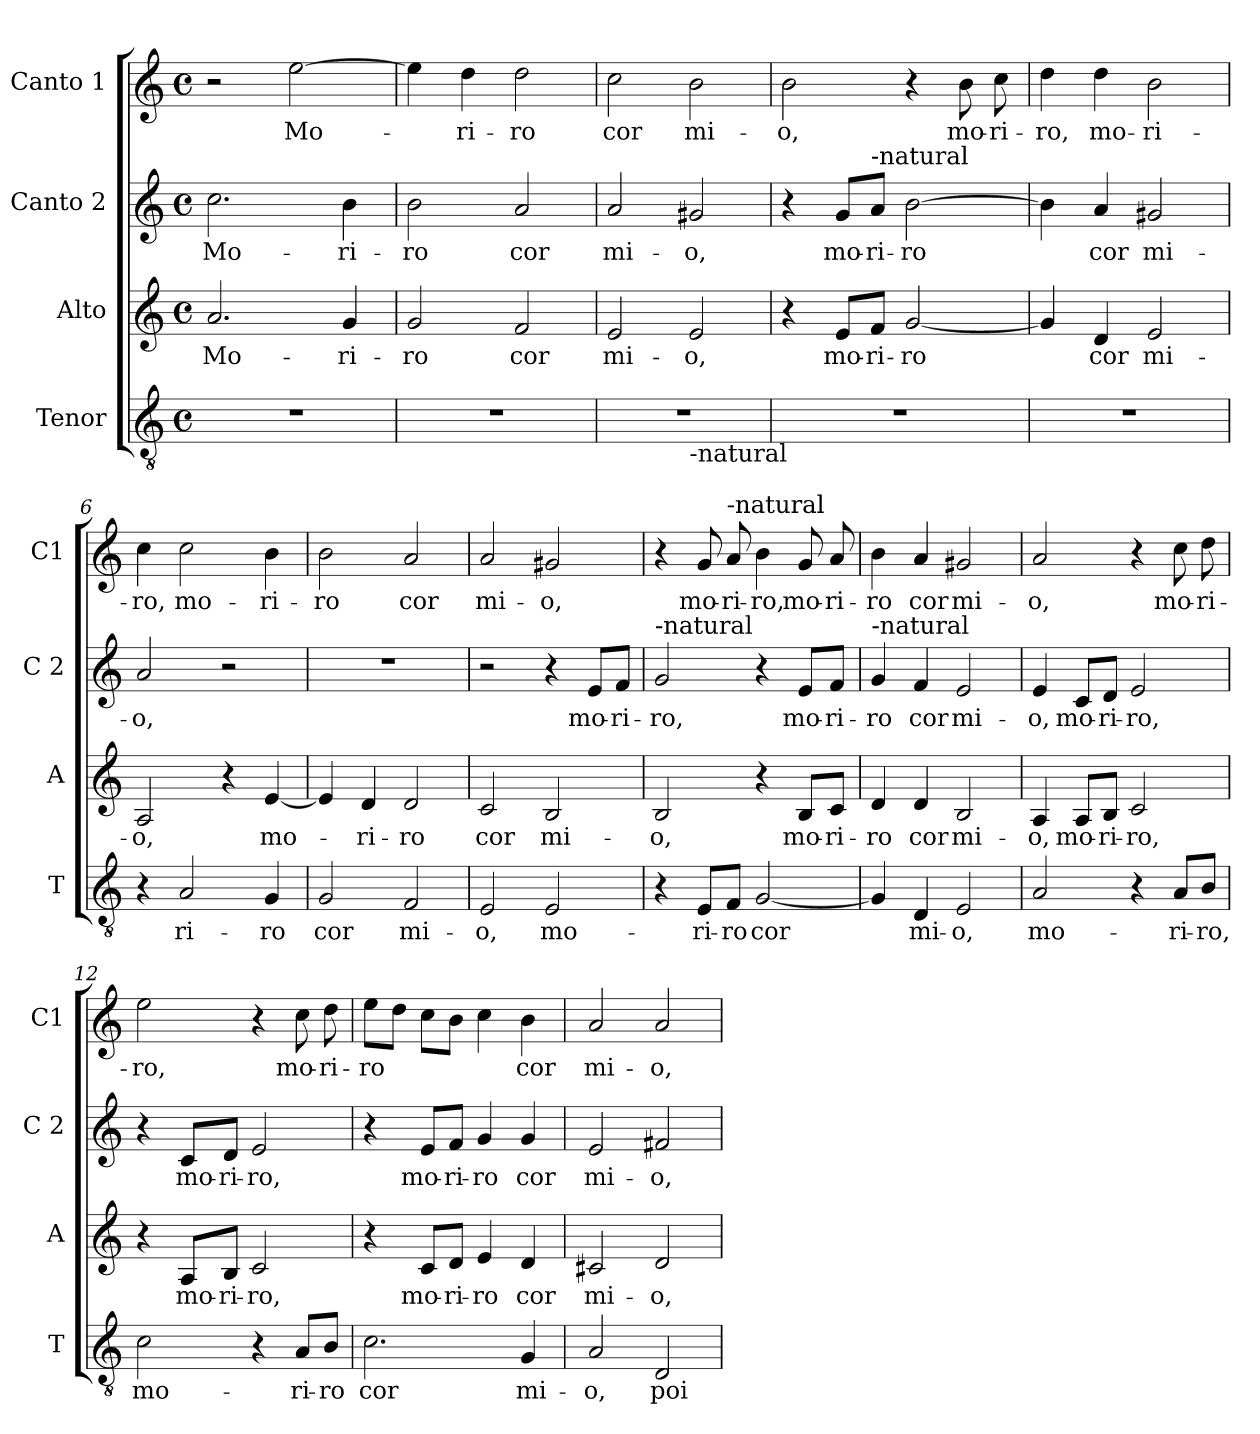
**kern	**text	**kern	**text	**kern	**text	**kern	**text
*part4	*part4	*part3	*part3	*part2	*part2	*part1	*part1
*staff4	*staff4	*staff3	*staff3	*staff2	*staff2	*staff1	*staff1
*I"Tenor	*	*I"Alto	*	*I"Canto 2	*	*I"Canto 1	*
*I'T	*	*I'A	*	*I'C 2	*	*I'C1	*
*clefGv2	*	*clefG2	*	*clefG2	*	*clefG2	*
*k[]	*	*k[]	*	*k[]	*	*k[]	*
*C:	*	*C:	*	*C:	*	*C:	*
*M4/4	*	*M4/4	*	*M4/4	*	*M4/4	*
*met(c)	*	*met(c)	*	*met(c)	*	*met(c)	*
=1	=1	=1	=1	=1	=1	=1	=1
!	!	!	!LO:LY:b	!	!LO:LY:b	!	!
1r	.	2.a/	Mo-	2.cc\	Mo-	2r	.
!	!	!	!	!	!	!	!LO:LY:b
.	.	.	.	.	.	[2ee\	Mo-
!	!	!	!LO:LY:b	!	!LO:LY:b	!	!
.	.	4g/	-ri-	4b\	-ri-	.	.
=2	=2	=2	=2	=2	=2	=2	=2
!	!	!	!LO:LY:b	!	!LO:LY:b	!	!
1r	.	2g/	-ro	2b\	-ro	4ee\]	.
!	!	!	!	!	!	!	!LO:LY:b
.	.	.	.	.	.	4dd\	-ri-
!	!	!	!LO:LY:b	!	!LO:LY:b	!	!LO:LY:b
.	.	2f/	cor	2a/	cor	2dd\	-ro
=3	=3	=3	=3	=3	=3	=3	=3
!	!	!	!LO:LY:b	!	!LO:LY:b	!	!LO:LY:b
*^	*	*	*	*	*	*	*
1r	2ryy	.	2e/	mi-	2a/	mi-	2cc\	cor
!	!LO:TX:b:t=-natural	!	!	!	!	!	!	!
!	!	!	!	!LO:LY:b	!	!LO:LY:b	!	!LO:LY:b
.	2ryy	.	2e/	-o,	2g#X/	-o,	2b\	mi-
=4	=4	=4	=4	=4	=4	=4	=4	=4
!	!	!	!	!	!	!	!	!LO:LY:b
*v	*v	*	*	*	*	*	*	*
1r	.	4r	.	4r	.	2b\	-o,
!	!	!	!LO:LY:b	!	!LO:LY:b	!	!
.	.	8e/L	mo-	8g/L	mo-	.	.
!	!	!	!	!LO:TX:a:t=-natural	!	!	!
!	!	!	!LO:LY:b	!	!LO:LY:b	!	!
.	.	8f/J	-ri-	8a/J	-ri-	.	.
!	!	!	!LO:LY:b	!	!LO:LY:b	!	!
.	.	[2g/	-ro	[2b\	-ro	4r	.
!	!	!	!	!	!	!	!LO:LY:b
.	.	.	.	.	.	8b\	mo-
!	!	!	!	!	!	!	!LO:LY:b
.	.	.	.	.	.	8cc\	-ri-
=5	=5	=5	=5	=5	=5	=5	=5
!	!	!	!	!	!	!	!LO:LY:b
1r	.	4g/]	.	4b\]	.	4dd\	-ro,
!	!	!	!LO:LY:b	!	!LO:LY:b	!	!LO:LY:b
.	.	4d/	cor	4a/	cor	4dd\	mo-
!	!	!	!LO:LY:b	!	!LO:LY:b	!	!LO:LY:b
.	.	2e/	mi-	2g#X/	mi-	2b\	-ri-
=6	=6	=6	=6	=6	=6	=6	=6
!	!	!	!LO:LY:b	!	!LO:LY:b	!	!LO:LY:b
4r	.	2A/	-o,	2a/	-o,	4cc\	-ro,
!	!LO:LY:b	!	!	!	!	!	!LO:LY:b
2A/	ri-	.	.	.	.	2cc\	mo-
.	.	4r	.	2r	.	.	.
!	!LO:LY:b	!	!LO:LY:b	!	!	!	!LO:LY:b
4G/	-ro	[4e/	mo-	.	.	4b\	-ri-
!!LO:LB:g=z
=7	=7	=7	=7	=7	=7	=7	=7
!	!LO:LY:b	!	!	!	!	!	!LO:LY:b
2G/	cor	4e/]	.	1r	.	2b\	-ro
!	!	!	!LO:LY:b	!	!	!	!
.	.	4d/	-ri-	.	.	.	.
!	!LO:LY:b	!	!LO:LY:b	!	!	!	!LO:LY:b
2F/	mi-	2d/	-ro	.	.	2a/	cor
=8	=8	=8	=8	=8	=8	=8	=8
!	!LO:LY:b	!	!LO:LY:b	!	!	!	!LO:LY:b
2E/	-o,	2c/	cor	2r	.	2a/	mi-
!	!LO:LY:b	!	!LO:LY:b	!	!	!	!LO:LY:b
2E/	mo-	2B/	mi-	4r	.	2g#X/	-o,
!	!	!	!	!	!LO:LY:b	!	!
.	.	.	.	8e/L	mo-	.	.
!	!	!	!	!	!LO:LY:b	!	!
.	.	.	.	8f/J	-ri-	.	.
=9	=9	=9	=9	=9	=9	=9	=9
!	!	!	!	!LO:TX:a:t=-natural	!	!	!
!	!	!	!LO:LY:b	!	!LO:LY:b	!	!
4r	.	2B/	-o,	2g/	-ro,	4r	.
!	!LO:LY:b	!	!	!	!	!	!LO:LY:b
8E/L	-ri-	.	.	.	.	8g/	mo-
!	!	!	!	!	!	!LO:TX:a:t=-natural	!
!	!LO:LY:b	!	!	!	!	!	!LO:LY:b
8F/J	-ro	.	.	.	.	8a/	-ri-
!	!LO:LY:b	!	!	!	!	!	!LO:LY:b
[2G/	cor	4r	.	4r	.	4b\	-ro,
!	!	!	!LO:LY:b	!	!LO:LY:b	!	!LO:LY:b
.	.	8B/L	mo-	8e/L	mo-	8g/	mo-
!	!	!	!LO:LY:b	!	!LO:LY:b	!	!LO:LY:b
.	.	8c/J	-ri-	8f/J	-ri-	8a/	-ri-
=10	=10	=10	=10	=10	=10	=10	=10
!	!	!	!	!LO:TX:a:t=-natural	!	!	!
!	!	!	!LO:LY:b	!	!LO:LY:b	!	!LO:LY:b
4G/]	.	4d/	-ro	4g/	-ro	4b\	-ro
!	!LO:LY:b	!	!LO:LY:b	!	!LO:LY:b	!	!LO:LY:b
4D/	mi-	4d/	cor	4f/	cor	4a/	cor
!	!LO:LY:b	!	!LO:LY:b	!	!LO:LY:b	!	!LO:LY:b
2E/	-o,	2B/	mi-	2e/	mi-	2g#X/	mi-
=11	=11	=11	=11	=11	=11	=11	=11
!	!LO:LY:b	!	!LO:LY:b	!	!LO:LY:b	!	!LO:LY:b
2A/	mo-	4A/	-o,	4e/	-o,	2a/	-o,
!	!	!	!LO:LY:b	!	!LO:LY:b	!	!
.	.	8A/L	mo-	8c/L	mo-	.	.
!	!	!	!LO:LY:b	!	!LO:LY:b	!	!
.	.	8B/J	-ri-	8d/J	-ri-	.	.
!	!	!	!LO:LY:b	!	!LO:LY:b	!	!
4r	.	2c/	-ro,	2e/	-ro,	4r	.
!	!LO:LY:b	!	!	!	!	!	!LO:LY:b
8A/L	-ri-	.	.	.	.	8cc\	mo-
!	!LO:LY:b	!	!	!	!	!	!LO:LY:b
8B/J	-ro,	.	.	.	.	8dd\	-ri-
=12	=12	=12	=12	=12	=12	=12	=12
!	!LO:LY:b	!	!	!	!	!	!LO:LY:b
2c\	mo-	4r	.	4r	.	2ee\	-ro,
!	!	!	!LO:LY:b	!	!LO:LY:b	!	!
.	.	8A/L	mo-	8c/L	mo-	.	.
!	!	!	!LO:LY:b	!	!LO:LY:b	!	!
.	.	8B/J	-ri-	8d/J	-ri-	.	.
!	!	!	!LO:LY:b	!	!LO:LY:b	!	!
4r	.	2c/	-ro,	2e/	-ro,	4r	.
!	!LO:LY:b	!	!	!	!	!	!LO:LY:b
8A/L	-ri-	.	.	.	.	8cc\	mo-
!	!LO:LY:b	!	!	!	!	!	!LO:LY:b
8B/J	-ro	.	.	.	.	8dd\	-ri-
!!LO:LB:g=z
=13	=13	=13	=13	=13	=13	=13	=13
!	!LO:LY:b	!	!	!	!	!	!LO:LY:b
2.c\	cor	4r	.	4r	.	8ee\L	-ro
.	.	.	.	.	.	8dd\J	.
!	!	!	!LO:LY:b	!	!LO:LY:b	!	!
.	.	8c/L	mo-	8e/L	mo-	8cc\L	.
!	!	!	!LO:LY:b	!	!LO:LY:b	!	!
.	.	8d/J	-ri-	8f/J	-ri-	8b\J	.
!	!	!	!LO:LY:b	!	!LO:LY:b	!	!
.	.	4e/	-ro	4g/	-ro	4cc\	.
!	!LO:LY:b	!	!LO:LY:b	!	!LO:LY:b	!	!LO:LY:b
4G/	mi-	4d/	cor	4g/	cor	4b\	cor
=14	=14	=14	=14	=14	=14	=14	=14
!	!LO:LY:b	!	!LO:LY:b	!	!LO:LY:b	!	!LO:LY:b
2A/	-o,	2c#X/	mi-	2e/	mi-	2a/	mi-
!	!LO:LY:b	!	!LO:LY:b	!	!LO:LY:b	!	!LO:LY:b
2D/	poi	2d/	-o,	2f#X/	-o,	2a/	-o,
=	=	=	=	=	=	=	=
*-	*-	*-	*-	*-	*-	*-	*-
